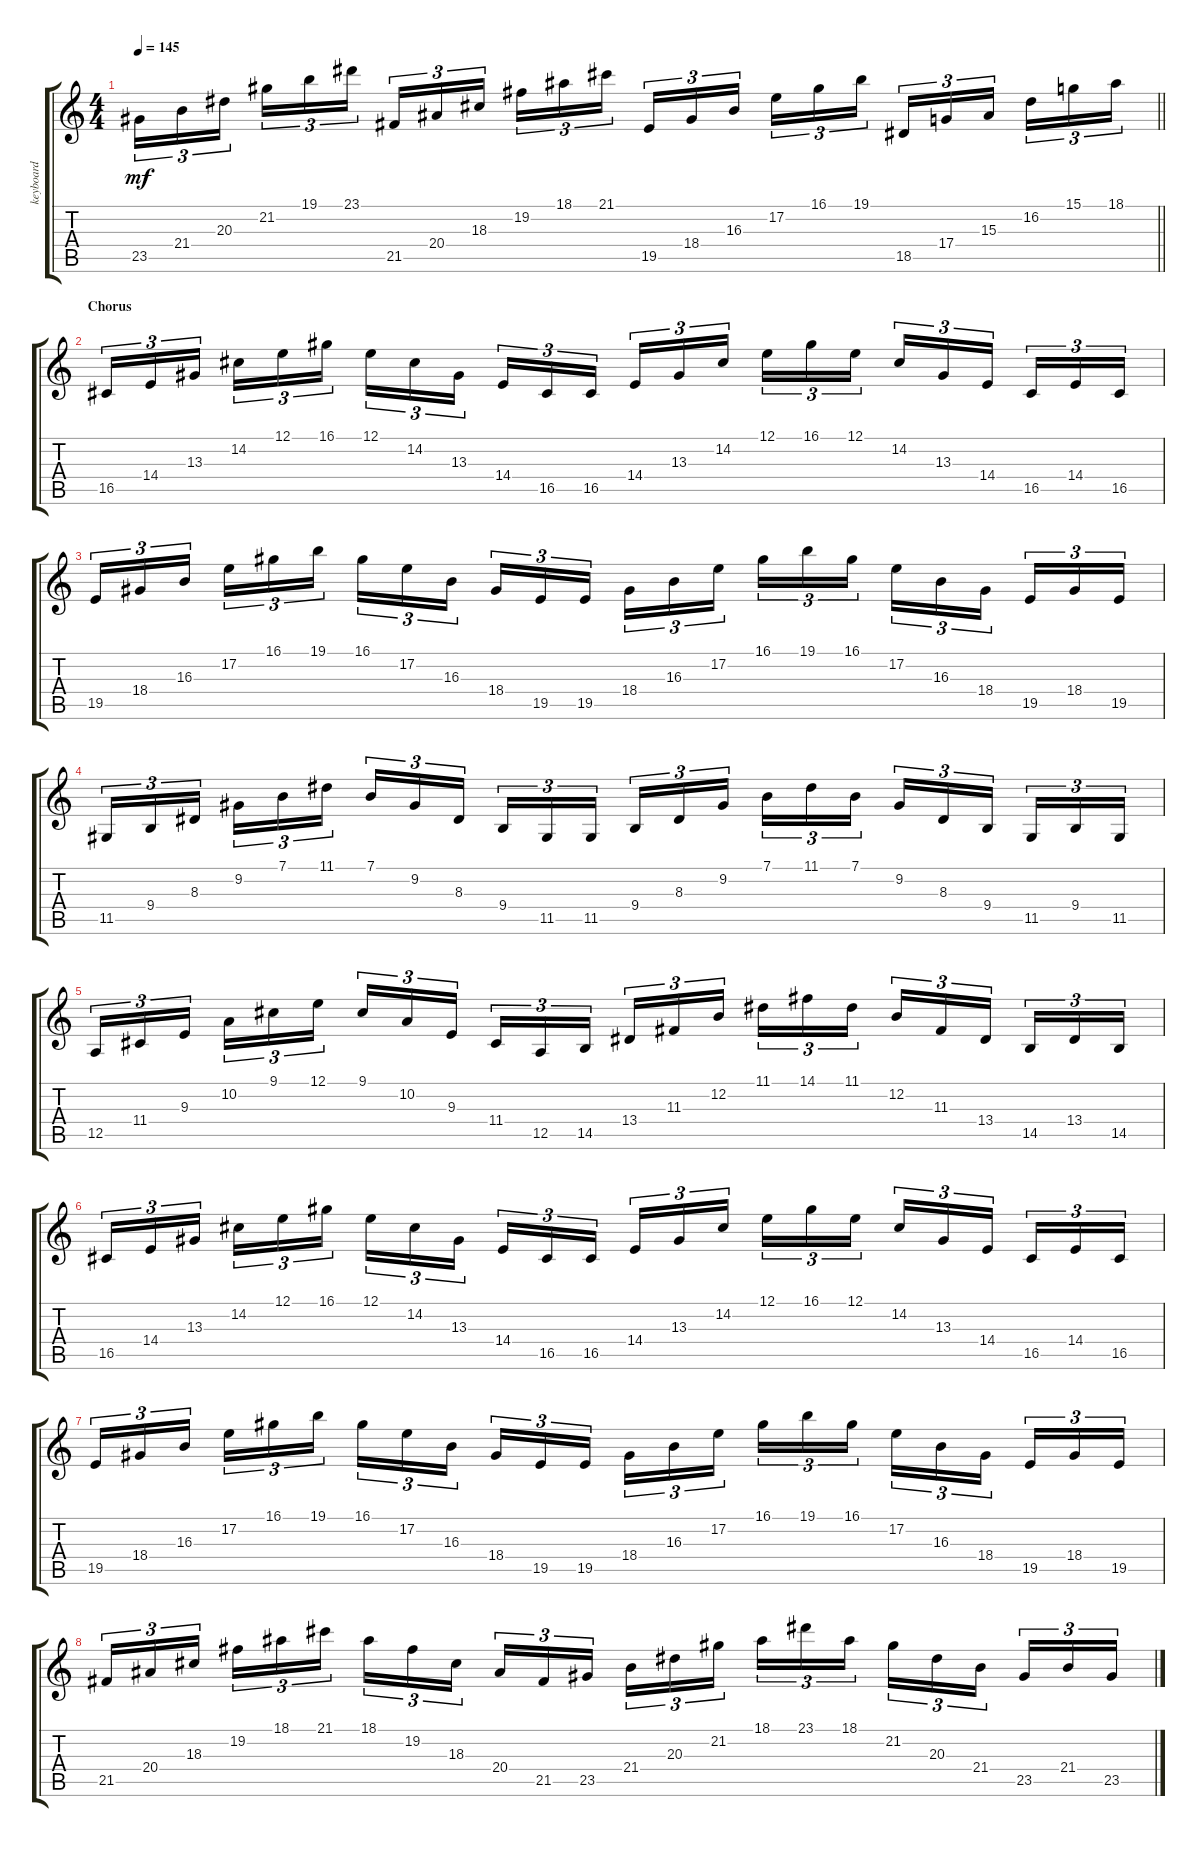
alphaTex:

\track ("keyboard" "keyboard") {instrument harpsichord}
\staff {score tabs}
\tuning (E4 B3 G3 D3 A2 E2) {hide}
\ts (4 4)
\tempo 145
\clef g2
\barLineRight lightlight
\ks c
23.5.16{tu (3 2) dy mf} 21.4.16{tu (3 2)} 20.3.16{tu (3 2)} 21.2.16{tu (3 2)} 19.1.16{tu (3 2)} 23.1.16{tu (3 2)} 21.5.16{tu (3 2)} 20.4.16{tu (3 2)} 18.3.16{tu (3 2)} 19.2.16{tu (3 2)} 18.1.16{tu (3 2)} 21.1.16{tu (3 2)} 19.5.16{tu (3 2)} 18.4.16{tu (3 2)} 16.3.16{tu (3 2)} 17.2.16{tu (3 2)} 16.1.16{tu (3 2)} 19.1.16{tu (3 2)} 18.5.16{tu (3 2)} 17.4.16{tu (3 2)} 15.3.16{tu (3 2)} 16.2.16{tu (3 2)} 15.1.16{tu (3 2)} 18.1.16{tu (3 2)} |
\section ("" "Chorus")
16.5.16{tu (3 2)} 14.4.16{tu (3 2)} 13.3.16{tu (3 2)} 14.2.16{tu (3 2)} 12.1.16{tu (3 2)} 16.1.16{tu (3 2)} 12.1.16{tu (3 2)} 14.2.16{tu (3 2)} 13.3.16{tu (3 2)} 14.4.16{tu (3 2)} 16.5.16{tu (3 2)} 16.5.16{tu (3 2)} 14.4.16{tu (3 2)} 13.3.16{tu (3 2)} 14.2.16{tu (3 2)} 12.1.16{tu (3 2)} 16.1.16{tu (3 2)} 12.1.16{tu (3 2)} 14.2.16{tu (3 2)} 13.3.16{tu (3 2)} 14.4.16{tu (3 2)} 16.5.16{tu (3 2)} 14.4.16{tu (3 2)} 16.5.16{tu (3 2)} |
19.5.16{tu (3 2)} 18.4.16{tu (3 2)} 16.3.16{tu (3 2)} 17.2.16{tu (3 2)} 16.1.16{tu (3 2)} 19.1.16{tu (3 2)} 16.1.16{tu (3 2)} 17.2.16{tu (3 2)} 16.3.16{tu (3 2)} 18.4.16{tu (3 2)} 19.5.16{tu (3 2)} 19.5.16{tu (3 2)} 18.4.16{tu (3 2)} 16.3.16{tu (3 2)} 17.2.16{tu (3 2)} 16.1.16{tu (3 2)} 19.1.16{tu (3 2)} 16.1.16{tu (3 2)} 17.2.16{tu (3 2)} 16.3.16{tu (3 2)} 18.4.16{tu (3 2)} 19.5.16{tu (3 2)} 18.4.16{tu (3 2)} 19.5.16{tu (3 2)} |
11.5.16{tu (3 2)} 9.4.16{tu (3 2)} 8.3.16{tu (3 2)} 9.2.16{tu (3 2)} 7.1.16{tu (3 2)} 11.1.16{tu (3 2)} 7.1.16{tu (3 2)} 9.2.16{tu (3 2)} 8.3.16{tu (3 2)} 9.4.16{tu (3 2)} 11.5.16{tu (3 2)} 11.5.16{tu (3 2)} 9.4.16{tu (3 2)} 8.3.16{tu (3 2)} 9.2.16{tu (3 2)} 7.1.16{tu (3 2)} 11.1.16{tu (3 2)} 7.1.16{tu (3 2)} 9.2.16{tu (3 2)} 8.3.16{tu (3 2)} 9.4.16{tu (3 2)} 11.5.16{tu (3 2)} 9.4.16{tu (3 2)} 11.5.16{tu (3 2)} |
12.5.16{tu (3 2)} 11.4.16{tu (3 2)} 9.3.16{tu (3 2)} 10.2.16{tu (3 2)} 9.1.16{tu (3 2)} 12.1.16{tu (3 2)} 9.1.16{tu (3 2)} 10.2.16{tu (3 2)} 9.3.16{tu (3 2)} 11.4.16{tu (3 2)} 12.5.16{tu (3 2)} 14.5.16{tu (3 2)} 13.4.16{tu (3 2)} 11.3.16{tu (3 2)} 12.2.16{tu (3 2)} 11.1.16{tu (3 2)} 14.1.16{tu (3 2)} 11.1.16{tu (3 2)} 12.2.16{tu (3 2)} 11.3.16{tu (3 2)} 13.4.16{tu (3 2)} 14.5.16{tu (3 2)} 13.4.16{tu (3 2)} 14.5.16{tu (3 2)} |
16.5.16{tu (3 2)} 14.4.16{tu (3 2)} 13.3.16{tu (3 2)} 14.2.16{tu (3 2)} 12.1.16{tu (3 2)} 16.1.16{tu (3 2)} 12.1.16{tu (3 2)} 14.2.16{tu (3 2)} 13.3.16{tu (3 2)} 14.4.16{tu (3 2)} 16.5.16{tu (3 2)} 16.5.16{tu (3 2)} 14.4.16{tu (3 2)} 13.3.16{tu (3 2)} 14.2.16{tu (3 2)} 12.1.16{tu (3 2)} 16.1.16{tu (3 2)} 12.1.16{tu (3 2)} 14.2.16{tu (3 2)} 13.3.16{tu (3 2)} 14.4.16{tu (3 2)} 16.5.16{tu (3 2)} 14.4.16{tu (3 2)} 16.5.16{tu (3 2)} |
19.5.16{tu (3 2)} 18.4.16{tu (3 2)} 16.3.16{tu (3 2)} 17.2.16{tu (3 2)} 16.1.16{tu (3 2)} 19.1.16{tu (3 2)} 16.1.16{tu (3 2)} 17.2.16{tu (3 2)} 16.3.16{tu (3 2)} 18.4.16{tu (3 2)} 19.5.16{tu (3 2)} 19.5.16{tu (3 2)} 18.4.16{tu (3 2)} 16.3.16{tu (3 2)} 17.2.16{tu (3 2)} 16.1.16{tu (3 2)} 19.1.16{tu (3 2)} 16.1.16{tu (3 2)} 17.2.16{tu (3 2)} 16.3.16{tu (3 2)} 18.4.16{tu (3 2)} 19.5.16{tu (3 2)} 18.4.16{tu (3 2)} 19.5.16{tu (3 2)} |
21.5.16{tu (3 2)} 20.4.16{tu (3 2)} 18.3.16{tu (3 2)} 19.2.16{tu (3 2)} 18.1.16{tu (3 2)} 21.1.16{tu (3 2)} 18.1.16{tu (3 2)} 19.2.16{tu (3 2)} 18.3.16{tu (3 2)} 20.4.16{tu (3 2)} 21.5.16{tu (3 2)} 23.5.16{tu (3 2)} 21.4.16{tu (3 2)} 20.3.16{tu (3 2)} 21.2.16{tu (3 2)} 18.1.16{tu (3 2)} 23.1.16{tu (3 2)} 18.1.16{tu (3 2)} 21.2.16{tu (3 2)} 20.3.16{tu (3 2)} 21.4.16{tu (3 2)} 23.5.16{tu (3 2)} 21.4.16{tu (3 2)} 23.5.16{tu (3 2)}
